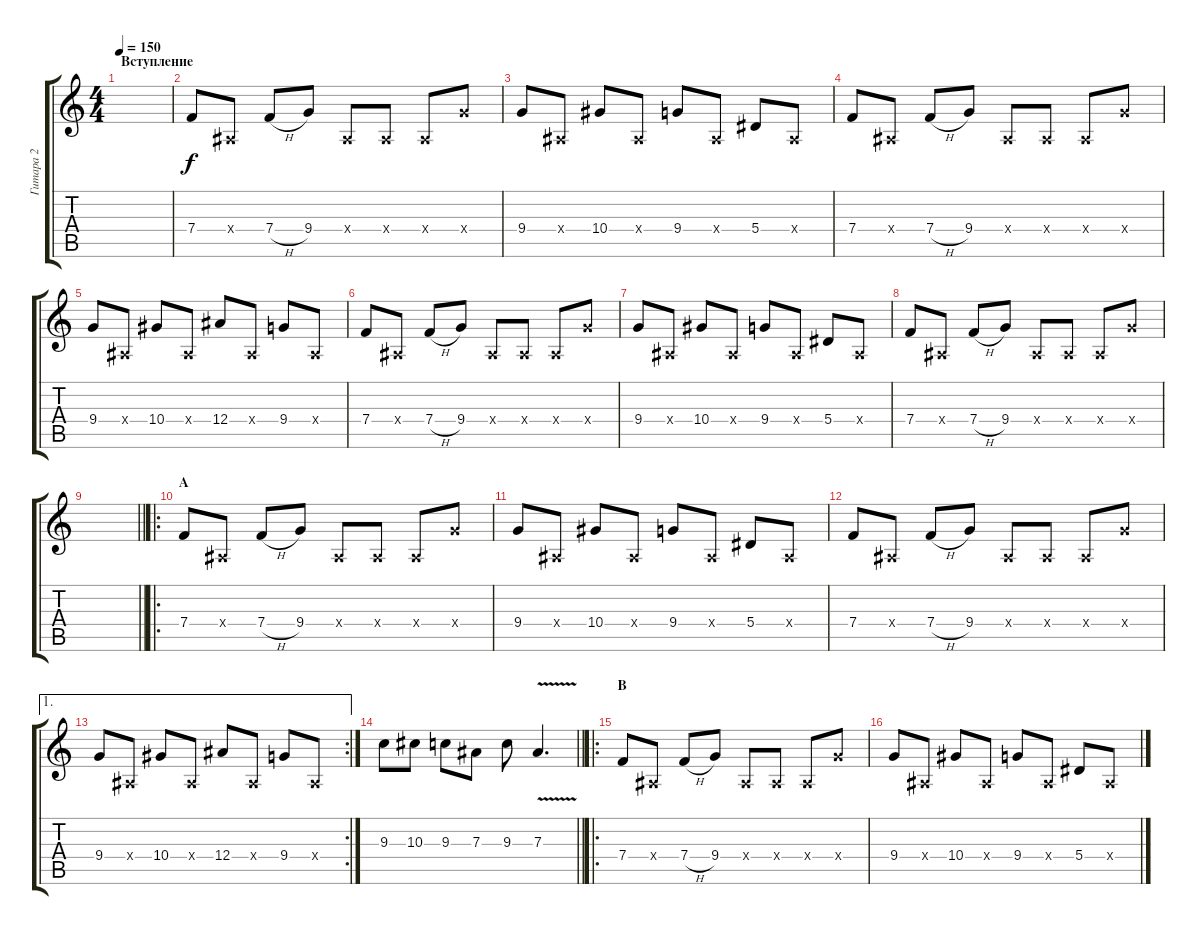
\track ("Гитара 2" "Гитара 2") {instrument distortionguitar}
\staff {score tabs}
\tuning (C4 G3 Eb3 Bb2 F2 C2) {hide}
\ts (4 4)
\section ("" "Вступление")
\tempo 150
\clef g2
\ks c
|
7.4.8 0.4{x}.8 7.4{h}.8 9.4.8 0.4{x}.8 0.4{x}.8 0.4{x}.8 9.4{x}.8 |
9.4.8 0.4{x}.8 10.4.8 0.4{x}.8 9.4.8 0.4{x}.8 5.4.8 0.4{x}.8 |
7.4.8 0.4{x}.8 7.4{h}.8 9.4.8 0.4{x}.8 0.4{x}.8 0.4{x}.8 9.4{x}.8 |
9.4.8 0.4{x}.8 10.4.8 0.4{x}.8 12.4.8 0.4{x}.8 9.4.8 0.4{x}.8 |
7.4.8 0.4{x}.8 7.4{h}.8 9.4.8 0.4{x}.8 0.4{x}.8 0.4{x}.8 9.4{x}.8 |
9.4.8 0.4{x}.8 10.4.8 0.4{x}.8 9.4.8 0.4{x}.8 5.4.8 0.4{x}.8 |
7.4.8 0.4{x}.8 7.4{h}.8 9.4.8 0.4{x}.8 0.4{x}.8 0.4{x}.8 9.4{x}.8 |
\barLineRight lightlight
|
\ro
\section ("" "А")
7.4.8 0.4{x}.8 7.4{h}.8 9.4.8 0.4{x}.8 0.4{x}.8 0.4{x}.8 9.4{x}.8 |
9.4.8 0.4{x}.8 10.4.8 0.4{x}.8 9.4.8 0.4{x}.8 5.4.8 0.4{x}.8 |
7.4.8 0.4{x}.8 7.4{h}.8 9.4.8 0.4{x}.8 0.4{x}.8 0.4{x}.8 9.4{x}.8 |
\ae 1
\rc 2
9.4.8 0.4{x}.8 10.4.8 0.4{x}.8 12.4.8 0.4{x}.8 9.4.8 0.4{x}.8 |
\barLineRight lightlight
9.3.8 10.3.8 9.3.8 7.3.8 9.3.8 7.3{v}.4{d} |
\ro
\section ("" "B")
7.4.8 0.4{x}.8 7.4{h}.8 9.4.8 0.4{x}.8 0.4{x}.8 0.4{x}.8 9.4{x}.8 |
9.4.8 0.4{x}.8 10.4.8 0.4{x}.8 9.4.8 0.4{x}.8 5.4.8 0.4{x}.8
